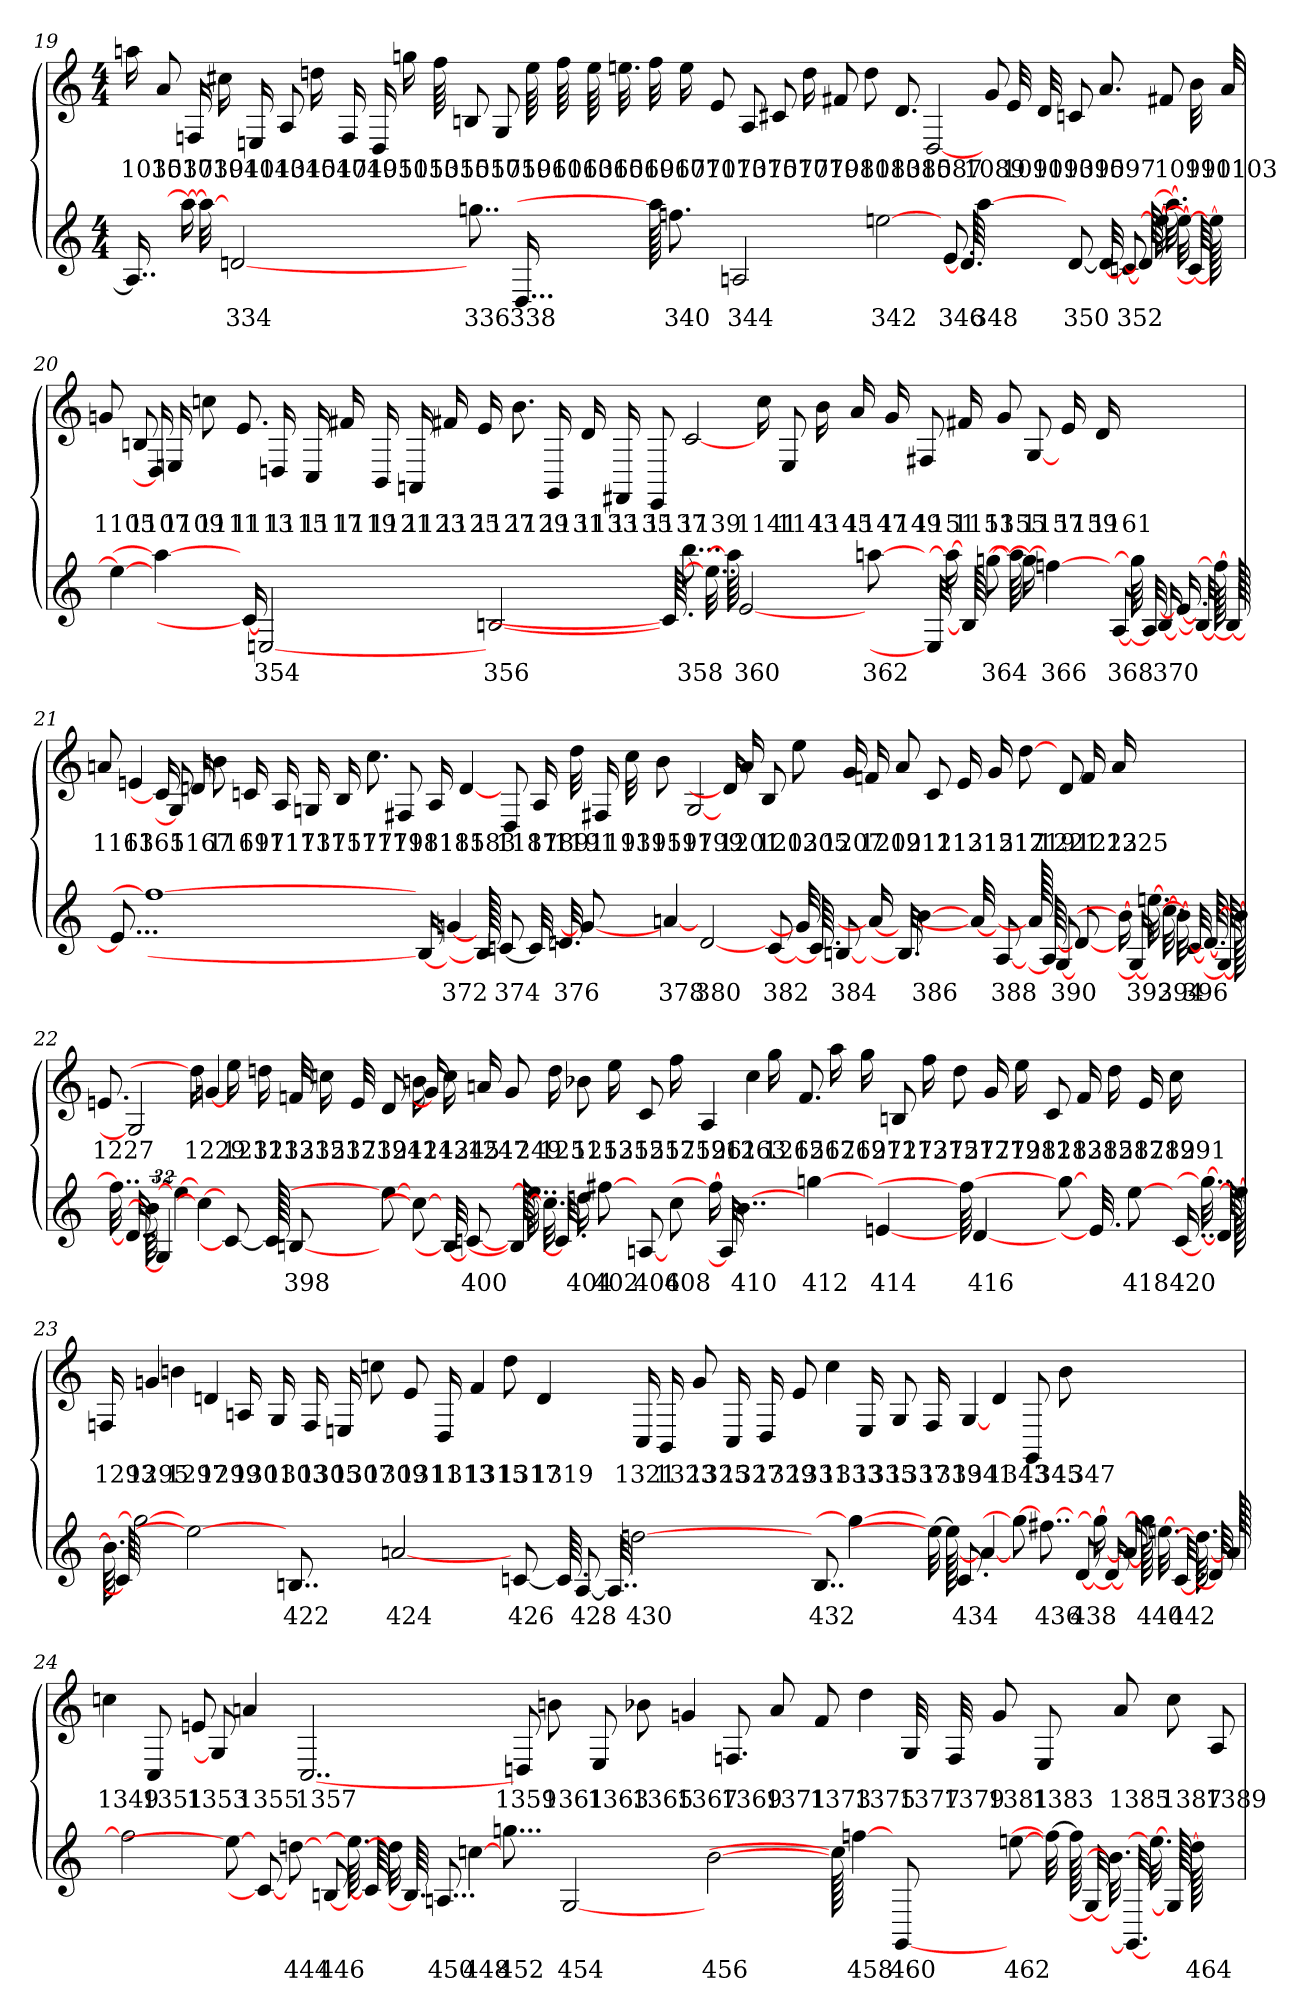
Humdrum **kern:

**kern	**text	**kern	**text
*part2	*part2	*part1	*part1
*staff2	*staff2	*staff1	*staff1
*clefG2	*	*clefG2	*
*M4/4	*	*M4/4	*
=19	=19	=19	=19
16..A]	.	16aan	1035
.	.	8a	1037
16ryy	.	.	.
16aa_	.	.	.
.	.	16Fn	1039
128ryy	.	.	.
32aa_	.	.	.
.	.	16cc#X	1041
[2dn	334	.	.
.	.	16En	1043
.	.	8A	1045
.	.	16ddn	1047
.	.	16F	1049
.	.	16D	1051
.	.	16ggn	1053
.	.	64ff	1055
.	.	8Bn	1057
8..ggn	336	.	.
.	.	8G	1059
16...D	338	.	.
.	.	64ee	1061
.	.	64ff	1063
.	.	64ee	1065
.	.	32.een	1069
128aa]	.	32ff	1067
8.ffn	340	.	.
.	.	16ee	1071
.	.	8e	1073
2An	344	.	.
.	.	8A	1075
.	.	8c#X	1077
.	.	16dd	1079
.	.	8f#X	1081
.	.	8dd	1083
[2een	342	.	.
.	.	8.d	1085
.	.	[2D	1087
8.e	346	.	.
64.d]	.	.	.
[4aa	348	.	.
.	.	8g	1089
.	.	32e	1091
.	.	32d	1093
[8d	350	8cn	1095
32d_	.	8.a	1097
[8cn	352	.	.
128d]	.	.	.
16ee_	.	.	.
.	.	8f#X	1099
32.aa_	.	.	.
32ee_	.	.	.
64c_	.	.	.
.	.	32b	1101
128ee_	.	.	.
32.ryy	.	.	.
.	.	32a	1103
=20	=20	=20	=20
32ryy	.	8gn	1105
4ee_	.	.	.
.	.	8Bn	1107
.	.	16D]	.
4aa_	.	.	.
.	.	16En	1109
.	.	8ccn	1111
.	.	8.e	1113
16c_	.	.	.
[2En	354	.	.
.	.	16Dn	1115
.	.	16C	1117
.	.	16f#X	1119
.	.	16BB	1121
.	.	16AAn	1123
.	.	16f#X	1125
.	.	16e	1127
[2Bn	356	.	.
.	.	8.b	1129
.	.	16GG	1131
.	.	16d	1133
.	.	16FF#X	1135
.	.	8EE	1137
64.c]	.	.	.
8...bb	358	.	.
.	.	[2c	1139
32..ee]	.	.	.
64aa]	.	.	.
[2e	360	.	.
.	.	16cc	1141
.	.	8E	1143
.	.	16b	1145
.	.	16a	1147
[8aan	362	.	.
.	.	16g	1149
.	.	8F#X	1151
32E]	.	.	.
16aa_	.	.	.
.	.	16f#X	1153
64B]	.	.	.
[8ggn	364	.	.
.	.	8g	1155
64aa]	.	.	.
16gg_	.	.	.
.	.	[8G	1157
[4ffn	366	.	.
.	.	16e	1159
.	.	16d	1161
.	.	4ryy	.
[8A	368	.	.
64gg]	.	.	.
32A]	.	.	.
[16B	370	.	.
.	.	8ryy	.
16.e_	.	.	.
32B_	.	32.ryy	.
128ff_	.	.	.
128B_	.	.	.
=21	=21	=21	=21
32.ryy	.	8an	1163
8...e]	.	.	.
.	.	4en	1165
1ff_	.	.	.
.	.	16c]	.
.	.	8G]	.
.	.	16dn	1167
.	.	8bn	1169
.	.	16cn	1171
.	.	16A	1173
.	.	16Gn	1175
.	.	16B	1177
.	.	8.cc	1179
.	.	8F#X	1181
16B_	.	.	.
.	.	16A	1185
[4gn	372	.	.
.	.	[4d	1183
128B]	.	.	.
[8cn	374	.	.
.	.	8D	1187
32..c]	.	.	.
.	.	16A	1189
32.dn	376	.	.
.	.	32dd	1191
8g_	.	.	.
.	.	16F#X	1193
.	.	32cc	1195
.	.	8b	1197
[4an	378	.	.
.	.	[2G	1199
[2d	380	.	.
.	.	16d]	.
.	.	16a	1201
.	.	8B	1203
[8c	382	.	.
.	.	8ee	1205
32g]	.	.	.
64.c]	.	.	.
[8Bn	384	.	.
.	.	16g	1207
.	.	16fn	1209
16a_	.	.	.
.	.	8a	1211
32.B]	.	.	.
[4b	386	.	.
.	.	8c	1213
.	.	16e	1215
32a_	.	.	.
.	.	16g	1217
[8A	388	.	.
.	.	[8dd	1219
128a]	.	.	.
64A]	.	.	.
[8G	390	.	.
.	.	8d	1221
8d_	.	.	.
.	.	16f	1223
.	.	16a	1225
16b_	.	.	.
.	.	4ryy	.
16G_	.	.	.
[32.een	392	.	.
[32.cc	394	.	.
32b_	.	.	.
[32c	396	.	.
.	.	16ryy	.
64.d_	.	.	.
64G_	.	.	.
128b_	.	.	.
=22	=22	=22	=22
8ryy	.	8.en	1227
32..ff]	.	.	.
32..d]	.	.	.
.	.	2G]	.
64b]	.	.	.
128%31G]	.	.	.
4ee_	.	.	.
.	.	16dd]	.
4cc_	.	.	.
.	.	[4gn	1229
8c_	.	.	.
.	.	16ee	1231
.	.	16ddn	1233
128c]	.	.	.
[8Bn	398	32fn	1235
.	.	16ccn	1237
.	.	32e	1239
8ee_	.	8d	1241
8cc_	.	16bn	1243
.	.	16g]	.
32B_	.	16cc	1245
[8cn	400	.	.
.	.	16an	1247
.	.	8g	1249
128B]	.	.	.
32..ee]	.	.	.
32.cc]	.	.	.
.	.	16dd	1251
32.c]	.	.	.
16ddn	404	8b-X	1253
[8ff#X	402	.	.
.	.	16ee	1255
[8An	406	8c	1257
8cc	408	16ff	1259
.	.	4A	1261
16ff#_	.	.	.
32A]	.	.	.
[4..b	410	.	.
.	.	4cc	1263
.	.	16gg	1265
.	.	8.f	1267
[4ggn	412	.	.
.	.	16aa	1269
.	.	16gg	1271
[4en	414	.	.
.	.	8Bn	1273
.	.	16ff	1275
.	.	8dd	1277
64ff#]	.	.	.
[4d	416	.	.
.	.	16g	1279
.	.	16ee	1281
.	.	8c	1283
8gg_	.	.	.
.	.	16f	1285
32.e]	.	.	.
.	.	16dd	1287
[8ee	418	.	.
.	.	16e	1289
.	.	16cc	1291
[16...c	420	.	.
.	.	8ryy	.
32..gg_	.	.	.
.	.	32.ryy	.
64.d]	.	.	.
128ee_	.	.	.
=23	=23	=23	=23
64ryy	.	16Fn	1293
64.b]	.	.	.
64c]	.	.	.
2gg_	.	.	.
.	.	4.gn	1295
.	.	4bn	1297
2ee_	.	.	.
.	.	4dn	1299
.	.	16An	1301
.	.	16G	1303
8..Bn	422	.	.
.	.	16F	1305
.	.	16En	1307
.	.	8ccn	1309
[2an	424	.	.
.	.	8e	1311
.	.	16D	1313
.	.	4f	1315
.	.	8dd	1317
[8cn	426	.	.
.	.	4d	1319
64.c]	.	.	.
[8A	428	.	.
32..A]	.	.	.
[2ddn	430	.	.
.	.	16C	1321
.	.	16BB	1323
.	.	8g	1325
.	.	16C	1327
.	.	16D	1329
.	.	8e	1331
8..B	432	.	.
.	.	4cc	1333
4gg_	.	.	.
.	.	16E	1335
.	.	8G	1337
.	.	16F	1339
32ee_	.	.	.
128ee]	.	.	.
8.c	434	.	.
.	.	[4G	1341
4a_	.	.	.
.	.	4d	1343
8gg_	.	.	.
.	.	8GG	1345
[8..ff#X	436	.	.
.	.	8b	1347
.	.	4ryy	.
[8d	438	.	.
16gg_	.	.	.
16d_	.	.	.
.	.	8ryy	.
16a_	.	.	.
128gg]	.	.	.
[32.een	440	.	.
.	.	16ryy	.
[32.c	442	.	.
64.dd]	.	.	.
.	.	32ryy	.
64d]	.	.	.
128a]	.	128ryy	.
=24	=24	=24	=24
16.ryy	.	4ccn	1349
2ff#]	.	.	.
.	.	8C	1351
.	.	8en	1353
.	.	8G]	.
8ee_	.	.	.
.	.	4an	1355
8c_	.	.	.
[8ddn	444	.	.
.	.	[2..C	1357
[8Bn	446	.	.
64.ee]	.	.	.
64c]	.	.	.
32dd]	.	.	.
64.B]	.	.	.
8...An	450	.	.
[4ccn	448	.	.
8...ggn	452	.	.
.	.	8Dn	1359
.	.	8bn	1361
[2G	454	.	.
.	.	8E	1363
.	.	8b-X	1365
.	.	4gn	1367
[2b	456	.	.
.	.	8.Fn	1369
.	.	8a	1371
.	.	8f	1373
128cc]	.	.	.
[4ffn	458	.	.
.	.	4dd	1375
[8GG	460	.	.
.	.	32G	1377
.	.	32F	1379
.	.	8g	1381
[8een	462	.	.
.	.	8E	1383
32ff_	.	.	.
128ff]	.	.	.
32G_	.	.	.
32.b]	.	.	.
.	.	8a	1385
32.GG_	.	.	.
32.ee_	.	.	.
128G]	.	8cc	1387
[128dd	464	.	.
8...ryy	.	.	.
.	.	8A	1389
=	=	=	=
*-	*-	*-	*-
